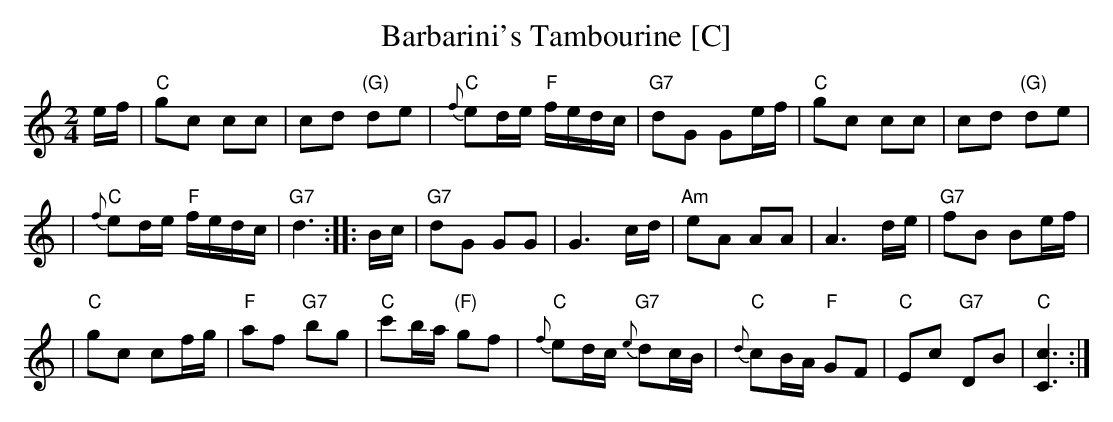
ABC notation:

X:1
T: Barbarini's Tambourine [C]
M: 2/4
L: 1/16
K: C
ef \
| "C"g2c2 c2c2 | c2d2 "(G)"d2e2 \
| "C"{f}e2de "F"fedc | "G7"d2G2 G2ef \
| "C"g2c2 c2c2 | c2d2 "(G)"d2e2 |
| "C"{f}e2de "F"fedc | "G7"d6 :: Bc \
| "G7"d2G2 G2G2 | G6 cd \
| "Am"e2A2 A2A2 | A6 de \
| "G7"f2B2 B2ef |
| "C"g2c2 c2fg \
| "F"a2f2 "G7"b2g2 | "C"c'2ba "(F)"g2f2 \
| "C"{f}e2dc "G7"{e}d2cB | "C"{d}c2BA "F"G2F2 \
| "C"E2c2 "G7"D2B2 | "C"[c6C6] :|
